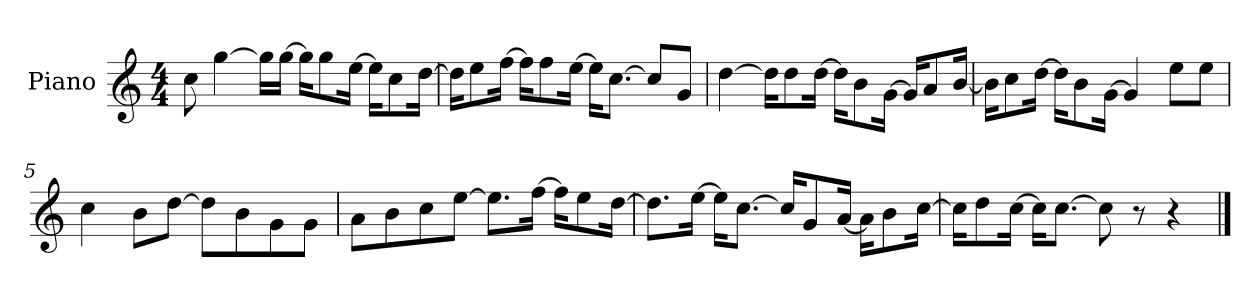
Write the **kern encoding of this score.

**kern
*part1
*staff1
*I"Piano
*I'P-no
*clefG2
*k[]
*M4/4
*MM90
=1
8cc\
[4gg\
16gg\LL]
[16gg\JJ
16gg\KL]
8gg\
[16ee\Jk
16ee\KL]
8cc\
[16dd\Jk
=2
16dd\KL]
8ee\
[16ff\Jk
16ff\KL]
8ff\
[16ee\Jk
16ee\KL]
[8.cc\J
8cc/L]
8g/J
=3
[4dd\
16dd\KL]
8dd\
[16dd\Jk
16dd\KL]
8b\
[16g\Jk
16g/KL]
8a/
[16b/Jk
=4
16b\KL]
8cc\
[16dd\Jk
16dd\KL]
8b\
[16g\Jk
4g/]
8ee\L
8ee\J
!!LO:LB:g=z
=5
4cc\
8b\L
[8dd\J
8dd\L]
8b\
8g\
8g\J
=6
8a\L
8b\
8cc\
[8ee\J
8.ee\L]
[16ff\Jk
16ff\KL]
8ee\
[16dd\Jk
=7
8.dd\L]
[16ee\Jk
16ee\KL]
[8.cc\J
16cc/KL]
8g/
[16a/Jk
16a\KL]
8b\
[16cc\Jk
=8
16cc\KL]
8dd\
[16cc\Jk
16cc\KL]
[8.cc\J
8cc\]
8r
4r
==
*-
